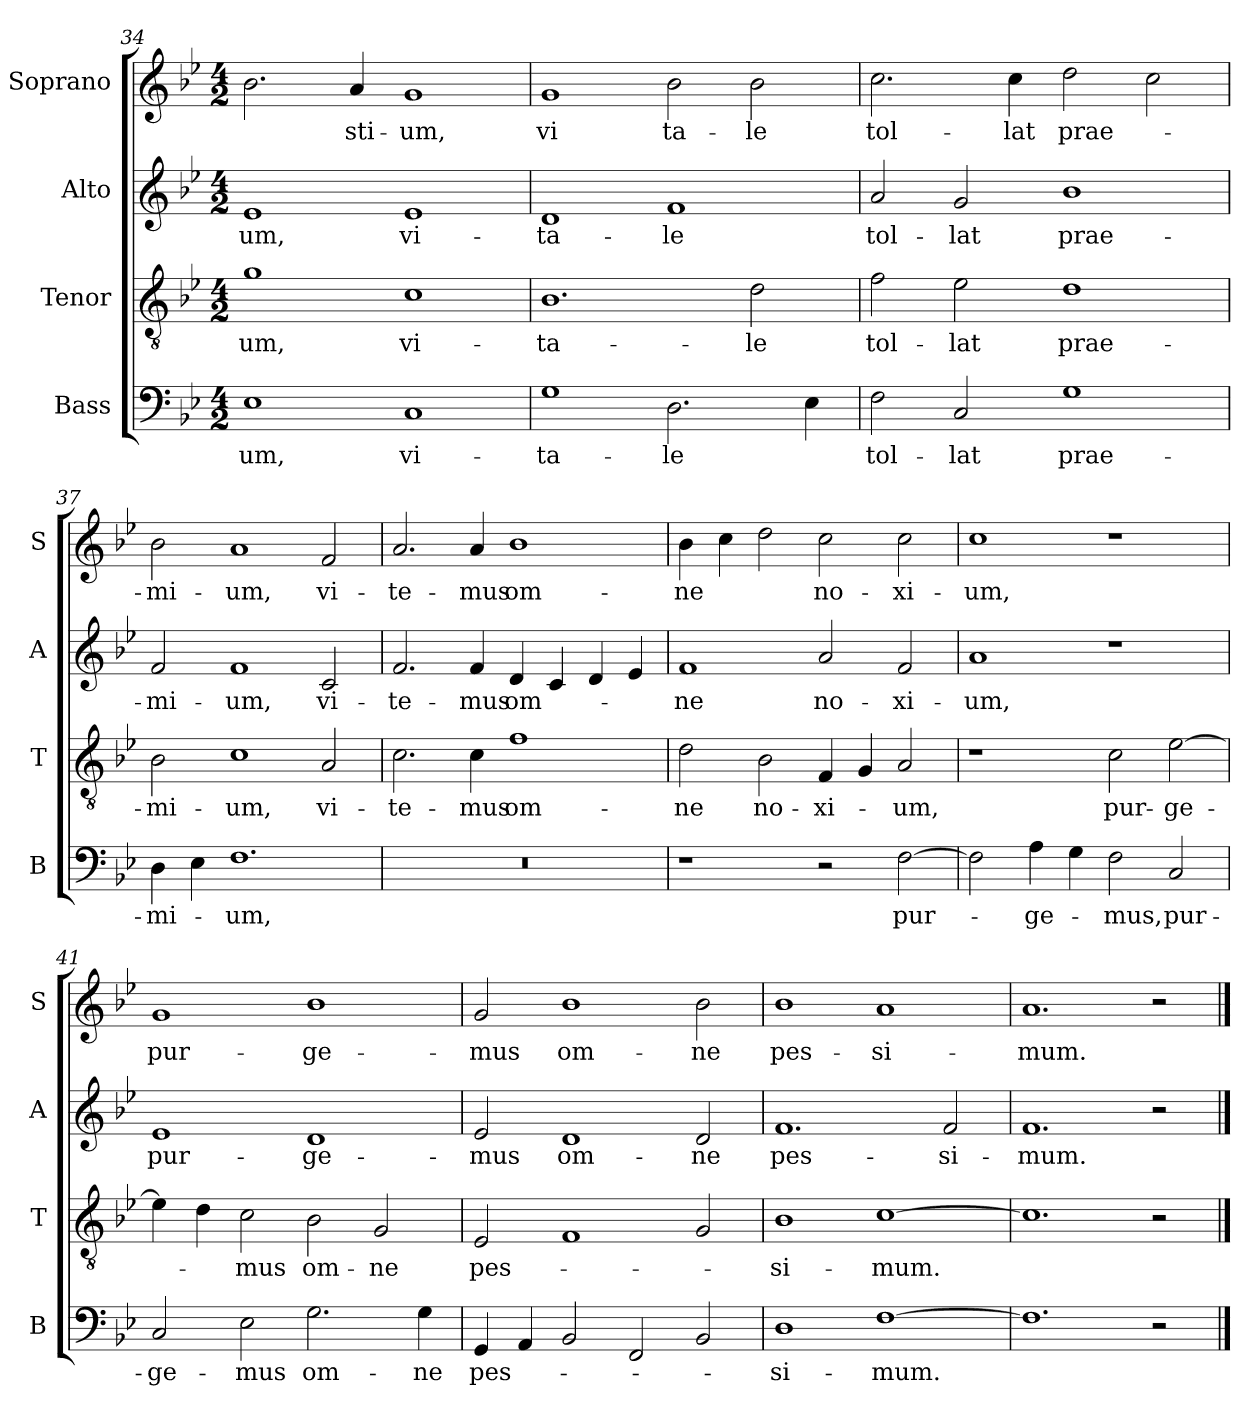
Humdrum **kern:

**kern	**text	**kern	**text	**kern	**text	**kern	**text
*part4	*part4	*part3	*part3	*part2	*part2	*part1	*part1
*staff4	*staff4	*staff3	*staff3	*staff2	*staff2	*staff1	*staff1
*I"Bass	*	*I"Tenor	*	*I"Alto	*	*I"Soprano	*
*I'B	*	*I'T	*	*I'A	*	*I'S	*
*clefF4	*	*clefGv2	*	*clefG2	*	*clefG2	*
*k[b-e-]	*	*k[b-e-]	*	*k[b-e-]	*	*k[b-e-]	*
*B-:	*	*B-:	*	*B-:	*	*B-:	*
*M4/2	*	*M4/2	*	*M4/2	*	*M4/2	*
=34	=34	=34	=34	=34	=34	=34	=34
1E-	-um,	1g	-um,	1e-	-um,	2.b-\	.
.	.	.	.	.	.	4a/	-sti-
1C	vi-	1c	vi-	1e-	vi-	1g	-um,
=35	=35	=35	=35	=35	=35	=35	=35
1G	-ta-	1.B-	-ta-	1d	-ta-	1g	vi
2.D\	-le	.	.	1f	-le	2b-\	ta-
.	.	2d\	-le	.	.	2b-\	-le
4E-\	.	.	.	.	.	.	.
!!LO:PB:g=z
=36	=36	=36	=36	=36	=36	=36	=36
2F\	tol-	2f\	tol-	2a/	tol-	2.cc\	tol-
2C/	-lat	2e-\	-lat	2g/	-lat	.	.
.	.	.	.	.	.	4cc\	-lat
1G	prae-	1d	prae-	1b-	prae-	2dd\	prae-
.	.	.	.	.	.	2cc\	.
=37	=37	=37	=37	=37	=37	=37	=37
4D\	-mi-	2B-\	-mi-	2f/	-mi-	2b-\	-mi-
4E-\	.	.	.	.	.	.	.
1.F	-um,	1c	-um,	1f	-um,	1a	-um,
.	.	2A/	vi-	2c/	vi-	2f/	vi-
=38	=38	=38	=38	=38	=38	=38	=38
0r	.	2.c\	-te-	2.f/	-te-	2.a/	-te-
.	.	4c\	-mus	4f/	-mus	4a/	-mus
.	.	1f	om-	4d/	om-	1b-	om-
.	.	.	.	4c/	.	.	.
.	.	.	.	4d/	.	.	.
.	.	.	.	4e-/	.	.	.
=39	=39	=39	=39	=39	=39	=39	=39
1r	.	2d\	-ne	1f	-ne	4b-\	-ne
.	.	.	.	.	.	4cc\	.
.	.	2B-\	no-	.	.	2dd\	.
2r	.	4F/	-xi-	2a/	no-	2cc\	no-
.	.	4G/	.	.	.	.	.
[2F\	pur-	2A/	-um,	2f/	-xi-	2cc\	-xi-
!!LO:LB:g=z
=40	=40	=40	=40	=40	=40	=40	=40
2F\]	.	1r	.	1a	-um,	1cc	-um,
4A\	-ge-	.	.	.	.	.	.
4G\	.	.	.	.	.	.	.
2F\	-mus,	2c\	pur-	1r	.	1r	.
2C/	pur-	[2e-\	-ge-	.	.	.	.
=41	=41	=41	=41	=41	=41	=41	=41
2C/	-ge-	4e-\]	.	1e-	pur-	1g	pur-
.	.	4d\	.	.	.	.	.
2E-\	-mus	2c\	-mus	.	.	.	.
2.G\	om-	2B-\	om-	1d	-ge-	1b-	-ge-
.	.	2G/	-ne	.	.	.	.
4G\	-ne	.	.	.	.	.	.
=42	=42	=42	=42	=42	=42	=42	=42
4GG/	pes-	2E-/	pes-	2e-/	-mus	2g/	-mus
4AA/	.	.	.	.	.	.	.
2BB-/	.	1F	.	1d	om-	1b-	om-
2FF/	.	.	.	.	.	.	.
2BB-/	.	2G/	.	2d/	-ne	2b-\	-ne
=43	=43	=43	=43	=43	=43	=43	=43
1D	-si-	1B-	-si-	1.f	pes-	1b-	pes-
[1F	-mum.	[1c	-mum.	.	.	1a	-si-
.	.	.	.	2f/	-si-	.	.
=44	=44	=44	=44	=44	=44	=44	=44
1.F]	.	1.c]	.	1.f	-mum.	1.a	-mum.
2r	.	2r	.	2r	.	2r	.
==	==	==	==	==	==	==	==
*-	*-	*-	*-	*-	*-	*-	*-
